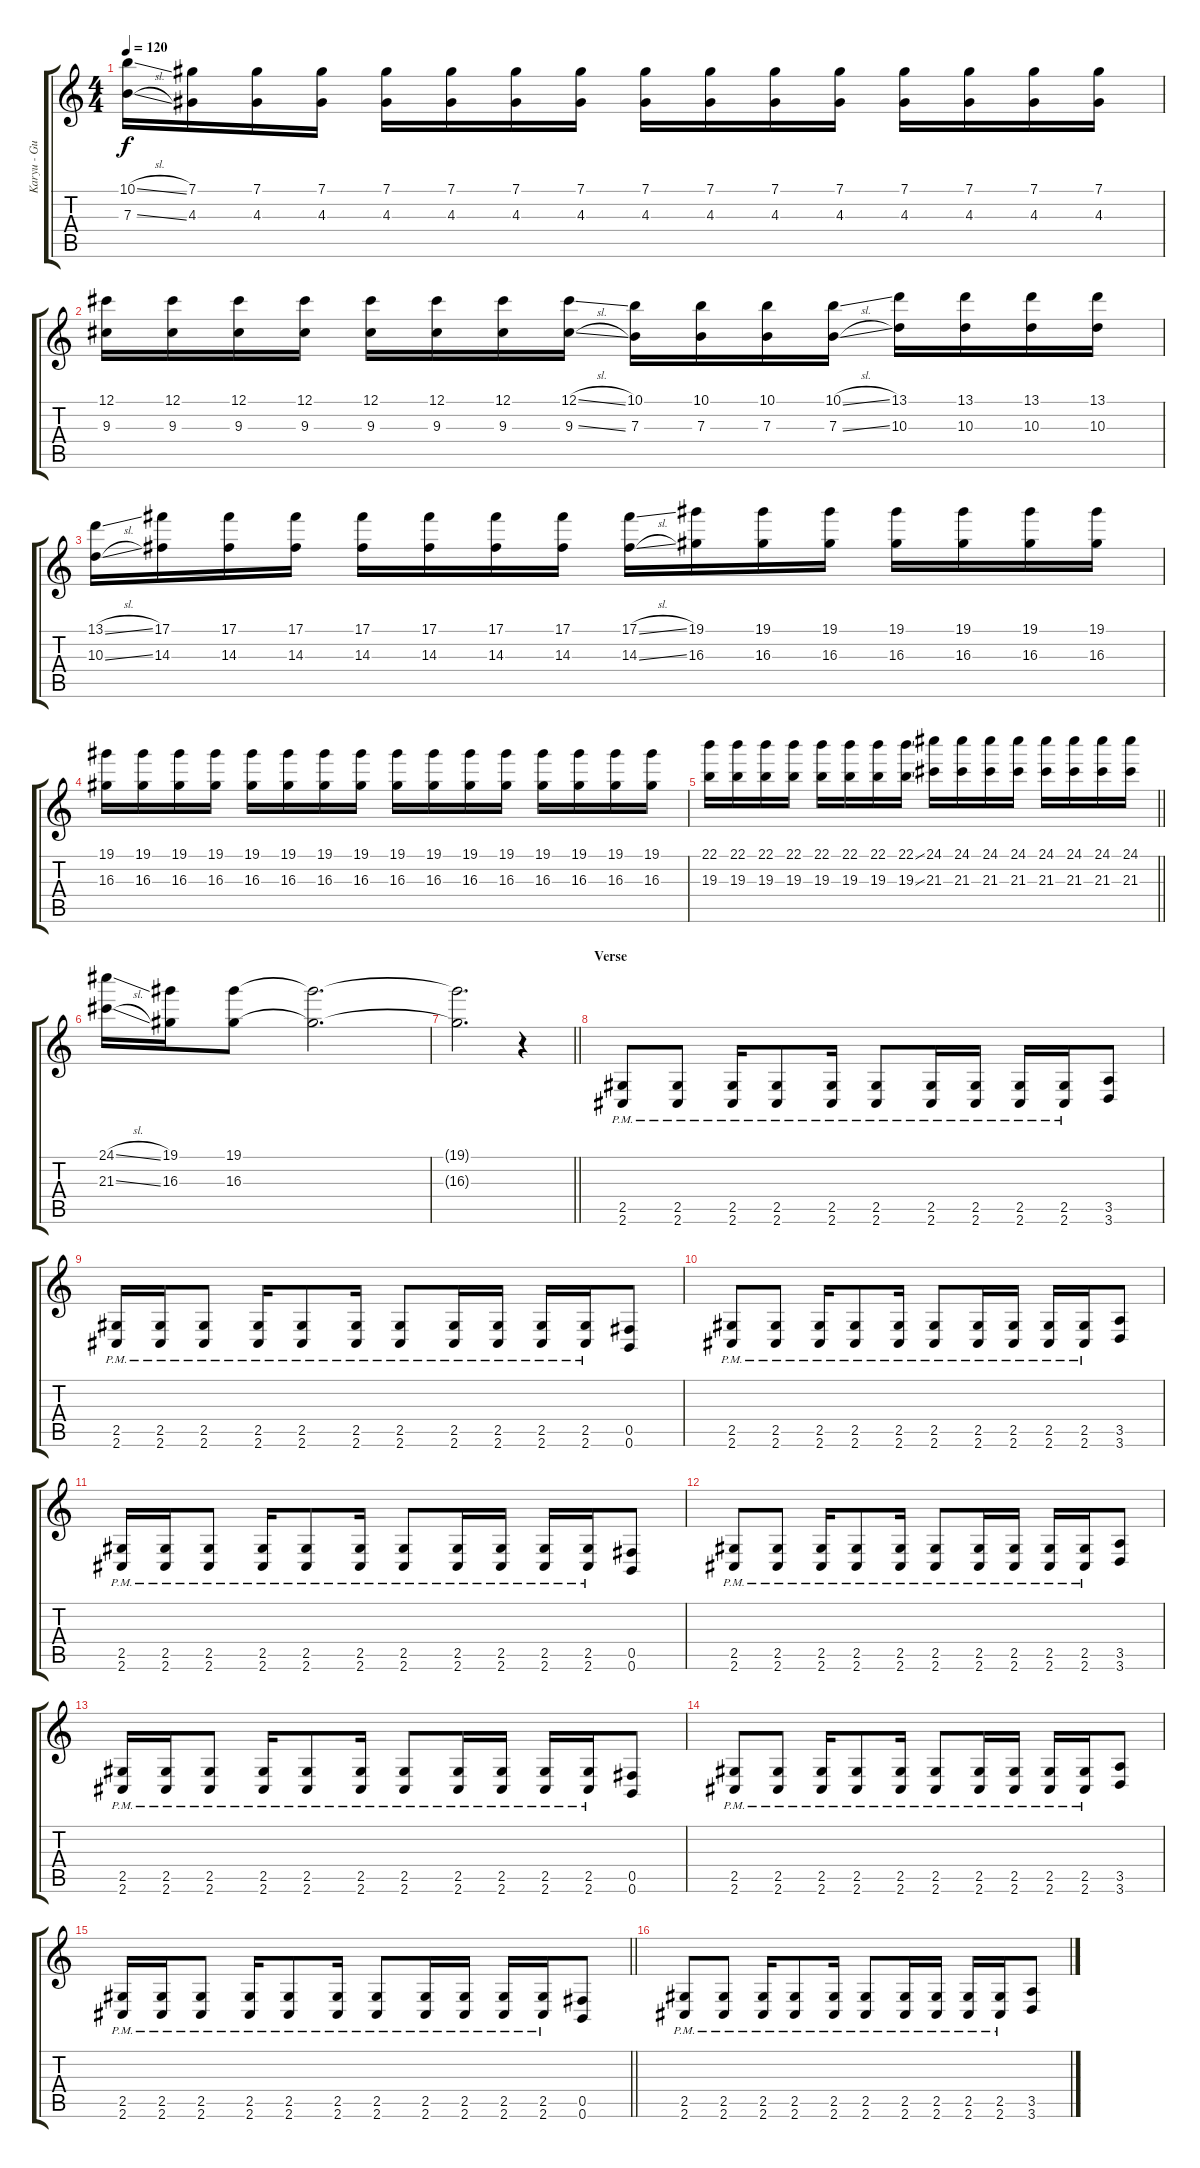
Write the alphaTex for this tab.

\track ("Karyu - Guitar 1" "Karyu - Gu") {instrument overdrivenguitar}
\staff {score tabs}
\tuning (Db4 Ab3 E3 B2 Gb2 B1) {hide}
\ts (4 4)
\tempo 120
\clef g2
\ks c
(10.1{sl} 7.3{sl}).16{dy f} (7.1 4.3).16 (7.1 4.3).16 (7.1 4.3).16 (7.1 4.3).16 (7.1 4.3).16 (7.1 4.3).16 (7.1 4.3).16 (7.1 4.3).16 (7.1 4.3).16 (7.1 4.3).16 (7.1 4.3).16 (7.1 4.3).16 (7.1 4.3).16 (7.1 4.3).16 (7.1 4.3).16 |
(12.1 9.3).16 (12.1 9.3).16 (12.1 9.3).16 (12.1 9.3).16 (12.1 9.3).16 (12.1 9.3).16 (12.1 9.3).16 (12.1{sl} 9.3{sl}).16 (10.1 7.3).16 (10.1 7.3).16 (10.1 7.3).16 (10.1{sl} 7.3{sl}).16 (13.1 10.3).16 (13.1 10.3).16 (13.1 10.3).16 (13.1 10.3).16 |
(13.1{sl} 10.3{sl}).16 (17.1 14.3).16 (17.1 14.3).16 (17.1 14.3).16 (17.1 14.3).16 (17.1 14.3).16 (17.1 14.3).16 (17.1 14.3).16 (17.1{sl} 14.3{sl}).16 (19.1 16.3).16 (19.1 16.3).16 (19.1 16.3).16 (19.1 16.3).16 (19.1 16.3).16 (19.1 16.3).16 (19.1 16.3).16 |
(19.1 16.3).16 (19.1 16.3).16 (19.1 16.3).16 (19.1 16.3).16 (19.1 16.3).16 (19.1 16.3).16 (19.1 16.3).16 (19.1 16.3).16 (19.1 16.3).16 (19.1 16.3).16 (19.1 16.3).16 (19.1 16.3).16 (19.1 16.3).16 (19.1 16.3).16 (19.1 16.3).16 (19.1 16.3).16 |
\barLineRight lightlight
(22.1 19.3).16 (22.1 19.3).16 (22.1 19.3).16 (22.1 19.3).16 (22.1 19.3).16 (22.1 19.3).16 (22.1 19.3).16 (22.1{ss} 19.3{ss}).16 (24.1 21.3).16 (24.1 21.3).16 (24.1 21.3).16 (24.1 21.3).16 (24.1 21.3).16 (24.1 21.3).16 (24.1 21.3).16 (24.1 21.3).16 |
(24.1{sl} 21.3{sl}).16 (19.1 16.3).16 (19.1 16.3).8 (19.1{t} 16.3{t}).2{d} |
\barLineRight lightlight
(19.1{t} 16.3{t}).2{d} r.4 |
\section ("" "Verse")
(2.5{pm} 2.6{pm}).8{instrument distortionguitar} (2.5{pm} 2.6{pm}).8 (2.5{pm} 2.6{pm}).16 (2.5{pm} 2.6{pm}).8 (2.5{pm} 2.6{pm}).16 (2.5{pm} 2.6{pm}).8 (2.5{pm} 2.6{pm}).16 (2.5{pm} 2.6{pm}).16 (2.5{pm} 2.6{pm}).16 (2.5{pm} 2.6{pm}).16 (3.5 3.6).8 |
(2.5{pm} 2.6{pm}).16 (2.5{pm} 2.6{pm}).16 (2.5{pm} 2.6{pm}).8 (2.5{pm} 2.6{pm}).16 (2.5{pm} 2.6{pm}).8 (2.5{pm} 2.6{pm}).16 (2.5{pm} 2.6{pm}).8 (2.5{pm} 2.6{pm}).16 (2.5{pm} 2.6{pm}).16 (2.5{pm} 2.6{pm}).16 (2.5{pm} 2.6{pm}).16 (0.5 0.6).8 |
(2.5{pm} 2.6{pm}).8 (2.5{pm} 2.6{pm}).8 (2.5{pm} 2.6{pm}).16 (2.5{pm} 2.6{pm}).8 (2.5{pm} 2.6{pm}).16 (2.5{pm} 2.6{pm}).8 (2.5{pm} 2.6{pm}).16 (2.5{pm} 2.6{pm}).16 (2.5{pm} 2.6{pm}).16 (2.5{pm} 2.6{pm}).16 (3.5 3.6).8 |
(2.5{pm} 2.6{pm}).16 (2.5{pm} 2.6{pm}).16 (2.5{pm} 2.6{pm}).8 (2.5{pm} 2.6{pm}).16 (2.5{pm} 2.6{pm}).8 (2.5{pm} 2.6{pm}).16 (2.5{pm} 2.6{pm}).8 (2.5{pm} 2.6{pm}).16 (2.5{pm} 2.6{pm}).16 (2.5{pm} 2.6{pm}).16 (2.5{pm} 2.6{pm}).16 (0.5 0.6).8 |
(2.5{pm} 2.6{pm}).8 (2.5{pm} 2.6{pm}).8 (2.5{pm} 2.6{pm}).16 (2.5{pm} 2.6{pm}).8 (2.5{pm} 2.6{pm}).16 (2.5{pm} 2.6{pm}).8 (2.5{pm} 2.6{pm}).16 (2.5{pm} 2.6{pm}).16 (2.5{pm} 2.6{pm}).16 (2.5{pm} 2.6{pm}).16 (3.5 3.6).8 |
(2.5{pm} 2.6{pm}).16 (2.5{pm} 2.6{pm}).16 (2.5{pm} 2.6{pm}).8 (2.5{pm} 2.6{pm}).16 (2.5{pm} 2.6{pm}).8 (2.5{pm} 2.6{pm}).16 (2.5{pm} 2.6{pm}).8 (2.5{pm} 2.6{pm}).16 (2.5{pm} 2.6{pm}).16 (2.5{pm} 2.6{pm}).16 (2.5{pm} 2.6{pm}).16 (0.5 0.6).8 |
(2.5{pm} 2.6{pm}).8 (2.5{pm} 2.6{pm}).8 (2.5{pm} 2.6{pm}).16 (2.5{pm} 2.6{pm}).8 (2.5{pm} 2.6{pm}).16 (2.5{pm} 2.6{pm}).8 (2.5{pm} 2.6{pm}).16 (2.5{pm} 2.6{pm}).16 (2.5{pm} 2.6{pm}).16 (2.5{pm} 2.6{pm}).16 (3.5 3.6).8 |
\barLineRight lightlight
(2.5{pm} 2.6{pm}).16 (2.5{pm} 2.6{pm}).16 (2.5{pm} 2.6{pm}).8 (2.5{pm} 2.6{pm}).16 (2.5{pm} 2.6{pm}).8 (2.5{pm} 2.6{pm}).16 (2.5{pm} 2.6{pm}).8 (2.5{pm} 2.6{pm}).16 (2.5{pm} 2.6{pm}).16 (2.5{pm} 2.6{pm}).16 (2.5{pm} 2.6{pm}).16 (0.5 0.6).8 |
\section ("" "")
(2.5{pm} 2.6{pm}).8 (2.5{pm} 2.6{pm}).8 (2.5{pm} 2.6{pm}).16 (2.5{pm} 2.6{pm}).8 (2.5{pm} 2.6{pm}).16 (2.5{pm} 2.6{pm}).8 (2.5{pm} 2.6{pm}).16 (2.5{pm} 2.6{pm}).16 (2.5{pm} 2.6{pm}).16 (2.5{pm} 2.6{pm}).16 (3.5 3.6).8
